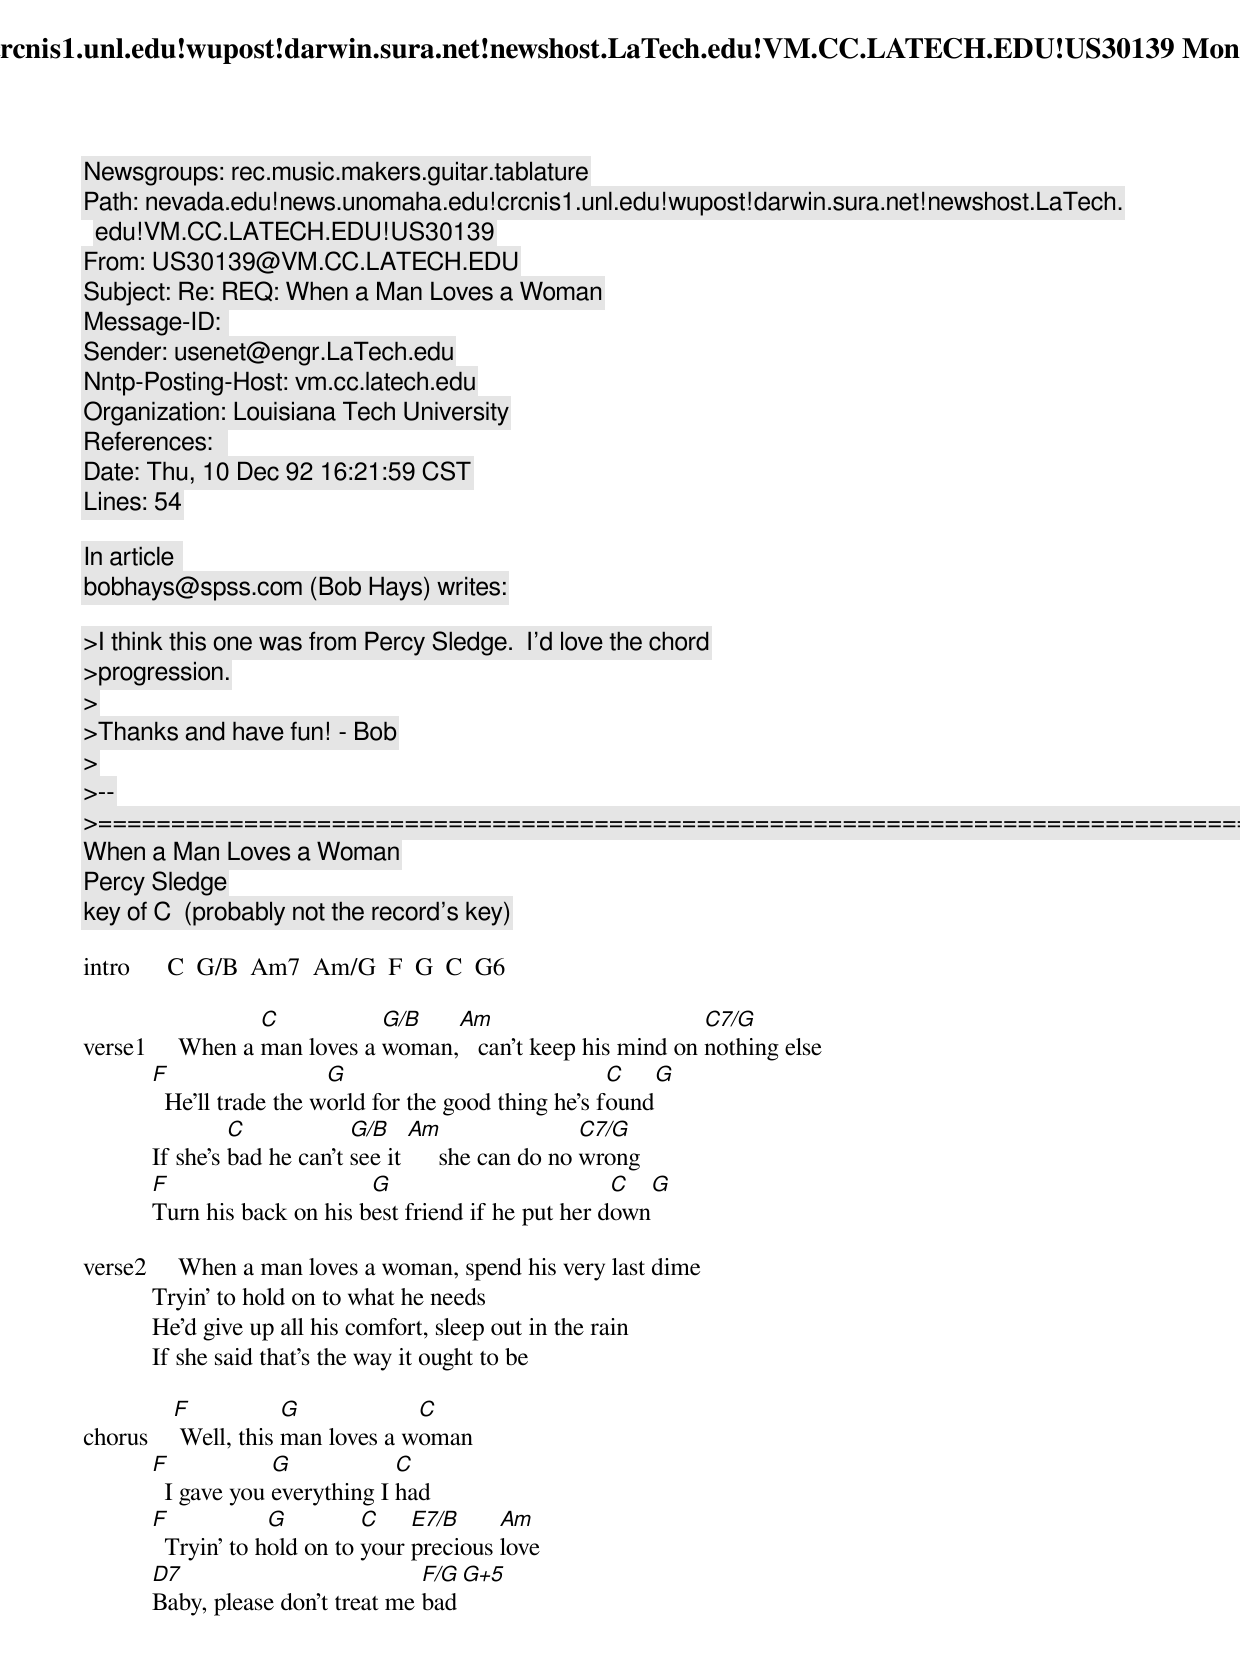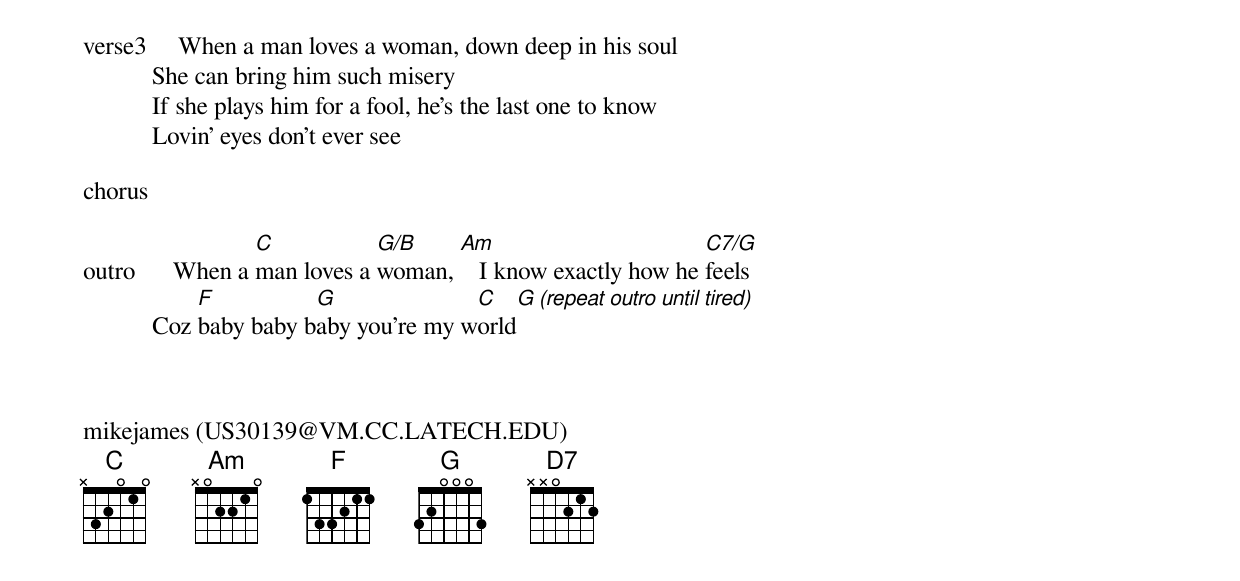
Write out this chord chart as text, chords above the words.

From news.unomaha.edu!crcnis1.unl.edu!wupost!darwin.sura.net!newshost.LaTech.edu!VM.CC.LATECH.EDU!US30139 Mon Dec 14 14:04:00 PST 1992
Article: 521 of rec.music.makers.guitar.tablature
Newsgroups: rec.music.makers.guitar.tablature
Path: nevada.edu!news.unomaha.edu!crcnis1.unl.edu!wupost!darwin.sura.net!newshost.LaTech.edu!VM.CC.LATECH.EDU!US30139
From: US30139@VM.CC.LATECH.EDU
Subject: Re: REQ: When a Man Loves a Woman
Message-ID: <168B9E62A.US30139@VM.CC.LATECH.EDU>
Sender: usenet@engr.LaTech.edu
Nntp-Posting-Host: vm.cc.latech.edu
Organization: Louisiana Tech University
References:  <1992Dec8.173514.1445@spss.com>
Date: Thu, 10 Dec 92 16:21:59 CST
Lines: 54

In article <1992Dec8.173514.1445@spss.com>
bobhays@spss.com (Bob Hays) writes:

>I think this one was from Percy Sledge.  I'd love the chord
>progression.
>
>Thanks and have fun! - Bob
>
>--
>===============================================================================
When a Man Loves a Woman
Percy Sledge
key of C  (probably not the record's key)

intro      C  G/B  Am7  Am/G  F  G  C  G6

                  C           G/B   Am                        C7/G
verse1     When a man loves a woman,   can't keep his mind on nothing else
           F                  G                             C     G
             He'll trade the world for the good thing he's found
                    C            G/B    Am                 C7/G
           If she's bad he can't see it      she can do no wrong
           F                     G                         C    G
           Turn his back on his best friend if he put her down

verse2     When a man loves a woman, spend his very last dime
           Tryin' to hold on to what he needs
           He'd give up all his comfort, sleep out in the rain
           If she said that's the way it ought to be

          F           G            C
chorus     Well, this man loves a woman
           F            G            C
             I gave you everything I had
           F            G         C    E7/B     Am
             Tryin' to hold on to your precious love
           D7                          F/G   G+5
           Baby, please don't treat me bad

verse3     When a man loves a woman, down deep in his soul
           She can bring him such misery
           If she plays him for a fool, he's the last one to know
           Lovin' eyes don't ever see

chorus

                  C           G/B    Am                       C7/G
outro      When a man loves a woman,    I know exactly how he feels
               F          G              C     G   (repeat outro until tired)
           Coz baby baby baby you're my world



mikejames (US30139@VM.CC.LATECH.EDU)
